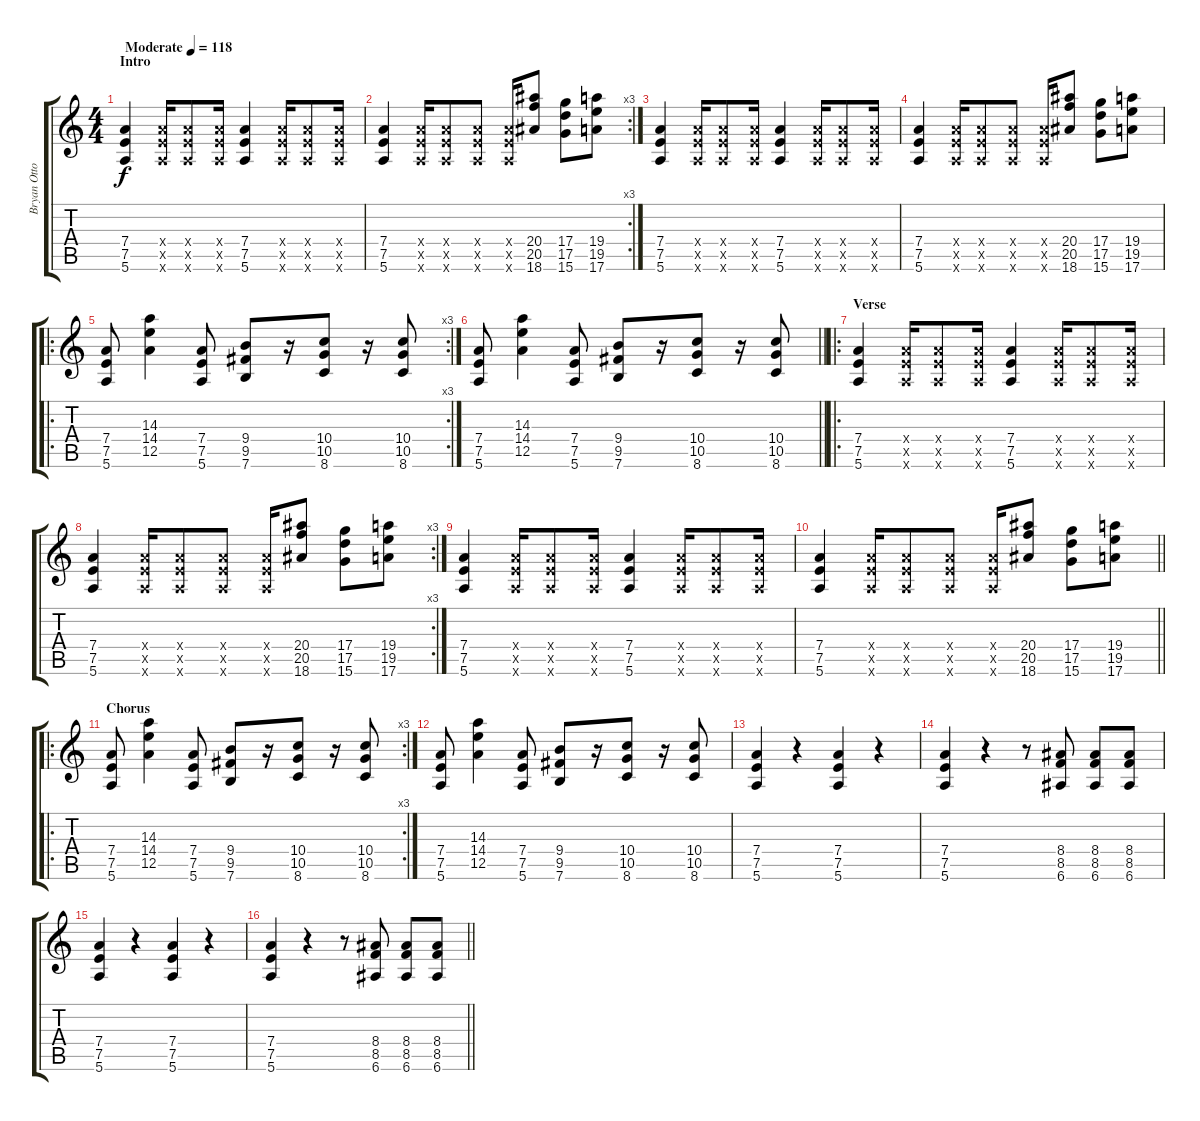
\track ("Bryan Ottoson (R.I.P.)" "Bryan Otto") {instrument distortionguitar}
\staff {score tabs}
\tuning (E4 B3 G3 D3 A2 E2) {hide}
\ts (4 4)
\section ("" "Intro")
\tempo (118 "Moderate")
\clef g2
\ks c
(7.4 7.5 5.6).4{dy f instrument distortionguitar} (7.4{x} 7.5{x} 5.6{x}).16 (7.4{x} 7.5{x} 5.6{x}).8 (7.4{x} 7.5{x} 5.6{x}).16 (7.4 7.5 5.6).4 (7.4{x} 7.5{x} 5.6{x}).16 (7.4{x} 7.5{x} 5.6{x}).8 (7.4{x} 7.5{x} 5.6{x}).16 |
\rc 3
(7.4 7.5 5.6).4 (7.4{x} 7.5{x} 5.6{x}).16 (7.4{x} 7.5{x} 5.6{x}).8 (7.4{x} 7.5{x} 5.6{x}).8 (7.4{x} 7.5{x} 5.6{x}).16 (20.4 20.5 18.6).8 (17.4 17.5 15.6).8 (19.4 19.5 17.6).8 |
(7.4 7.5 5.6).4 (7.4{x} 7.5{x} 5.6{x}).16 (7.4{x} 7.5{x} 5.6{x}).8 (7.4{x} 7.5{x} 5.6{x}).16 (7.4 7.5 5.6).4 (7.4{x} 7.5{x} 5.6{x}).16 (7.4{x} 7.5{x} 5.6{x}).8 (7.4{x} 7.5{x} 5.6{x}).16 |
(7.4 7.5 5.6).4 (7.4{x} 7.5{x} 5.6{x}).16 (7.4{x} 7.5{x} 5.6{x}).8 (7.4{x} 7.5{x} 5.6{x}).8 (7.4{x} 7.5{x} 5.6{x}).16 (20.4 20.5 18.6).8 (17.4 17.5 15.6).8 (19.4 19.5 17.6).8 |
\ro
\rc 3
(7.4 7.5 5.6).8 (14.3 14.4 12.5).4 (7.4 7.5 5.6).8 (9.4 9.5 7.6).8 r.16 (10.4 10.5 8.6).8 r.16 (10.4 10.5 8.6).8 |
\barLineRight lightlight
(7.4 7.5 5.6).8 (14.3 14.4 12.5).4 (7.4 7.5 5.6).8 (9.4 9.5 7.6).8 r.16 (10.4 10.5 8.6).8 r.16 (10.4 10.5 8.6).8 |
\ro
\section ("" "Verse")
(7.4 7.5 5.6).4 (7.4{x} 7.5{x} 5.6{x}).16 (7.4{x} 7.5{x} 5.6{x}).8 (7.4{x} 7.5{x} 5.6{x}).16 (7.4 7.5 5.6).4 (7.4{x} 7.5{x} 5.6{x}).16 (7.4{x} 7.5{x} 5.6{x}).8 (7.4{x} 7.5{x} 5.6{x}).16 |
\rc 3
(7.4 7.5 5.6).4 (7.4{x} 7.5{x} 5.6{x}).16 (7.4{x} 7.5{x} 5.6{x}).8 (7.4{x} 7.5{x} 5.6{x}).8 (7.4{x} 7.5{x} 5.6{x}).16 (20.4 20.5 18.6).8 (17.4 17.5 15.6).8 (19.4 19.5 17.6).8 |
(7.4 7.5 5.6).4 (7.4{x} 7.5{x} 5.6{x}).16 (7.4{x} 7.5{x} 5.6{x}).8 (7.4{x} 7.5{x} 5.6{x}).16 (7.4 7.5 5.6).4 (7.4{x} 7.5{x} 5.6{x}).16 (7.4{x} 7.5{x} 5.6{x}).8 (7.4{x} 7.5{x} 5.6{x}).16 |
\barLineRight lightlight
(7.4 7.5 5.6).4 (7.4{x} 7.5{x} 5.6{x}).16 (7.4{x} 7.5{x} 5.6{x}).8 (7.4{x} 7.5{x} 5.6{x}).8 (7.4{x} 7.5{x} 5.6{x}).16 (20.4 20.5 18.6).8 (17.4 17.5 15.6).8 (19.4 19.5 17.6).8 |
\ro
\rc 3
\section ("" "Chorus")
(7.4 7.5 5.6).8 (14.3 14.4 12.5).4 (7.4 7.5 5.6).8 (9.4 9.5 7.6).8 r.16 (10.4 10.5 8.6).8 r.16 (10.4 10.5 8.6).8 |
(7.4 7.5 5.6).8 (14.3 14.4 12.5).4 (7.4 7.5 5.6).8 (9.4 9.5 7.6).8 r.16 (10.4 10.5 8.6).8 r.16 (10.4 10.5 8.6).8 |
(7.4 7.5 5.6).4 r.4 (7.4 7.5 5.6).4 r.4 |
(7.4 7.5 5.6).4 r.4 r.8 (8.4 8.5 6.6).8 (8.4 8.5 6.6).8 (8.4 8.5 6.6).8 |
(7.4 7.5 5.6).4 r.4 (7.4 7.5 5.6).4 r.4 |
\barLineRight lightlight
(7.4 7.5 5.6).4 r.4 r.8 (8.4 8.5 6.6).8 (8.4 8.5 6.6).8 (8.4 8.5 6.6).8
